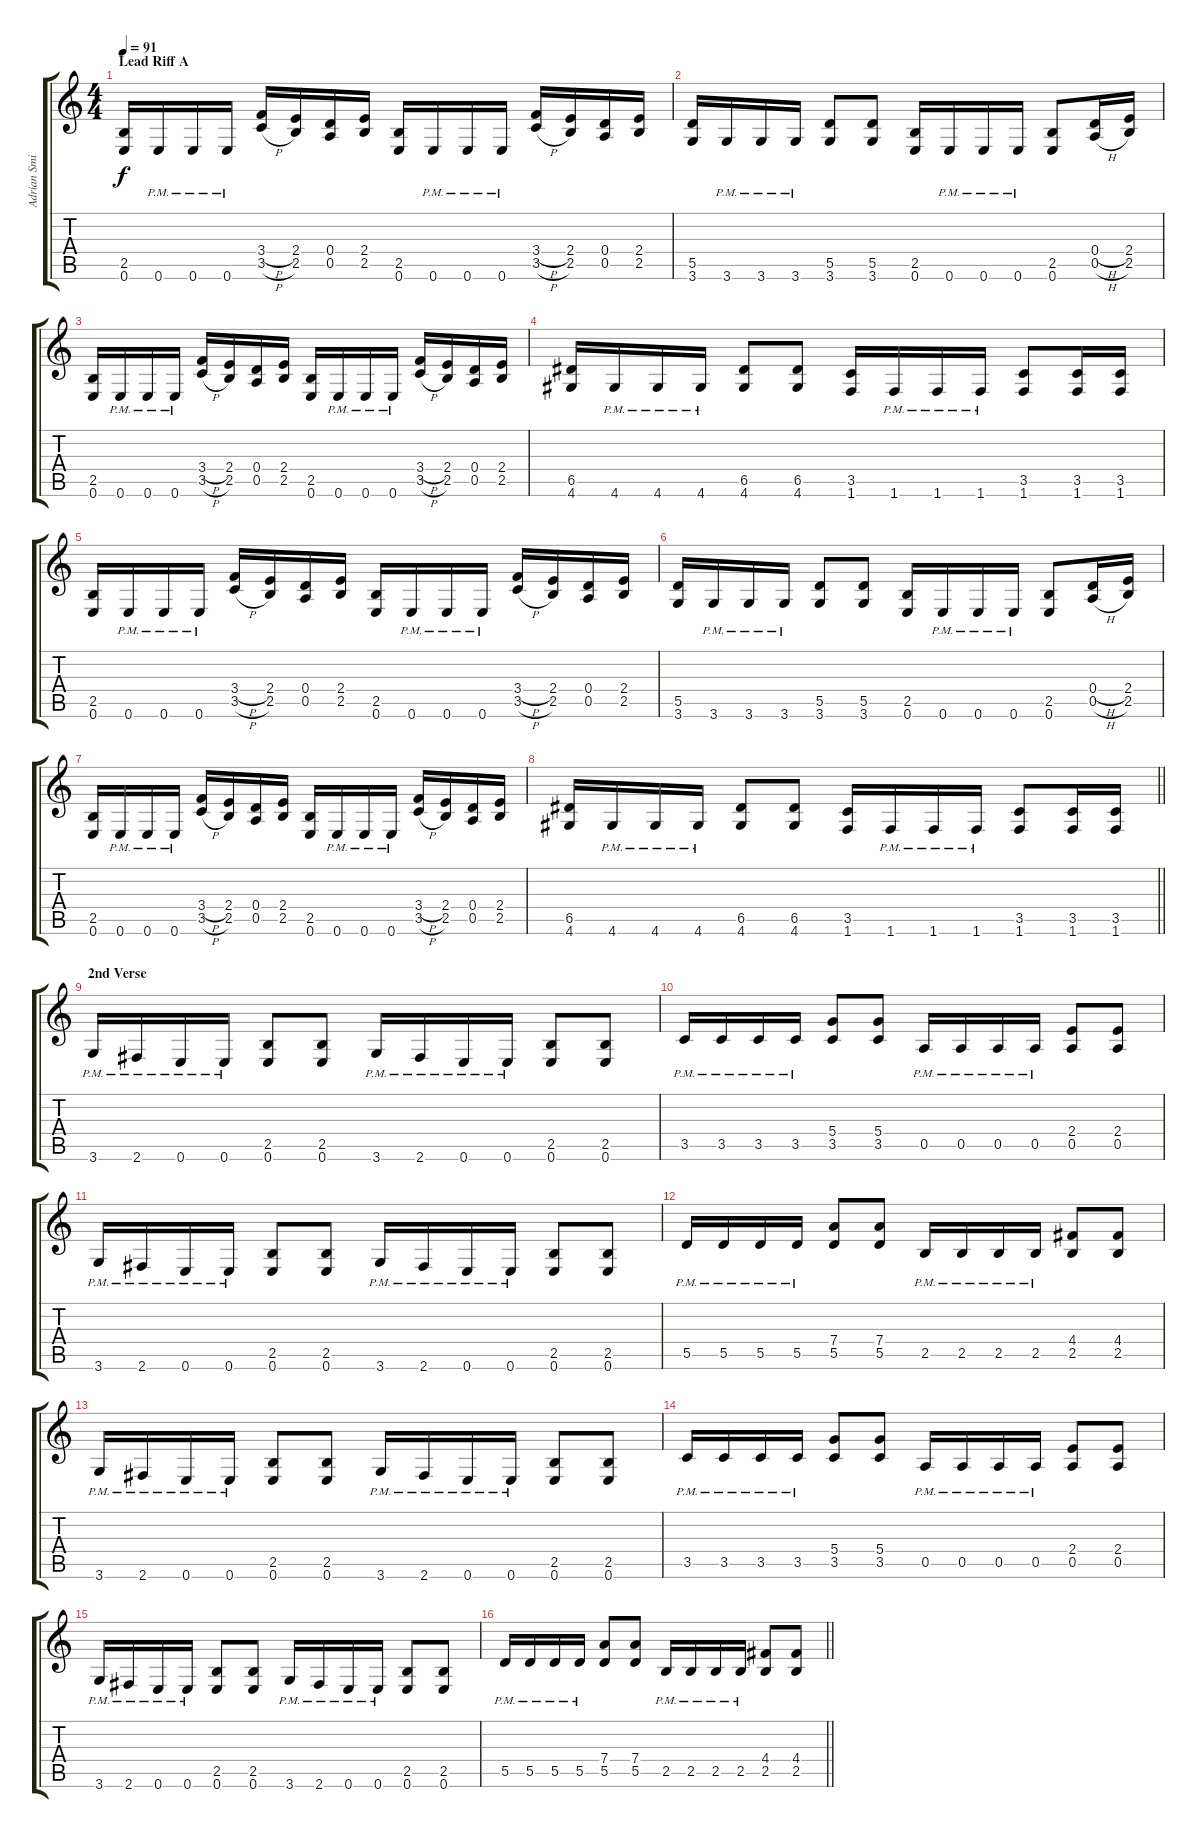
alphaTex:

\track ("Adrian Smith" "Adrian Smi") {instrument distortionguitar}
\staff {score tabs}
\tuning (E4 B3 G3 D3 A2 E2) {hide}
\ts (4 4)
\section ("" "Lead Riff A")
\tempo 91
\clef g2
\ks c
(2.5 0.6).16{dy f} 0.6{pm}.16 0.6{pm}.16 0.6{pm}.16 (3.4{h} 3.5{h}).16 (2.4 2.5).16 (0.4 0.5).16 (2.4 2.5).16 (2.5 0.6).16 0.6{pm}.16 0.6{pm}.16 0.6{pm}.16 (3.4{h} 3.5{h}).16 (2.4 2.5).16 (0.4 0.5).16 (2.4 2.5).16 |
(5.5 3.6).16 3.6{pm}.16 3.6{pm}.16 3.6{pm}.16 (5.5 3.6).8 (5.5 3.6).8 (2.5 0.6).16 0.6{pm}.16 0.6{pm}.16 0.6{pm}.16 (2.5 0.6).8 (0.4{h} 0.5{h}).16 (2.4 2.5).16 |
(2.5 0.6).16 0.6{pm}.16 0.6{pm}.16 0.6{pm}.16 (3.4{h} 3.5{h}).16 (2.4 2.5).16 (0.4 0.5).16 (2.4 2.5).16 (2.5 0.6).16 0.6{pm}.16 0.6{pm}.16 0.6{pm}.16 (3.4{h} 3.5{h}).16 (2.4 2.5).16 (0.4 0.5).16 (2.4 2.5).16 |
(6.5 4.6).16 4.6{pm}.16 4.6{pm}.16 4.6{pm}.16 (6.5 4.6).8 (6.5 4.6).8 (3.5 1.6).16 1.6{pm}.16 1.6{pm}.16 1.6{pm}.16 (3.5 1.6).8 (3.5 1.6).16 (3.5 1.6).16 |
(2.5 0.6).16 0.6{pm}.16 0.6{pm}.16 0.6{pm}.16 (3.4{h} 3.5{h}).16 (2.4 2.5).16 (0.4 0.5).16 (2.4 2.5).16 (2.5 0.6).16 0.6{pm}.16 0.6{pm}.16 0.6{pm}.16 (3.4{h} 3.5{h}).16 (2.4 2.5).16 (0.4 0.5).16 (2.4 2.5).16 |
(5.5 3.6).16 3.6{pm}.16 3.6{pm}.16 3.6{pm}.16 (5.5 3.6).8 (5.5 3.6).8 (2.5 0.6).16 0.6{pm}.16 0.6{pm}.16 0.6{pm}.16 (2.5 0.6).8 (0.4{h} 0.5{h}).16 (2.4 2.5).16 |
(2.5 0.6).16 0.6{pm}.16 0.6{pm}.16 0.6{pm}.16 (3.4{h} 3.5{h}).16 (2.4 2.5).16 (0.4 0.5).16 (2.4 2.5).16 (2.5 0.6).16 0.6{pm}.16 0.6{pm}.16 0.6{pm}.16 (3.4{h} 3.5{h}).16 (2.4 2.5).16 (0.4 0.5).16 (2.4 2.5).16 |
\barLineRight lightlight
(6.5 4.6).16 4.6{pm}.16 4.6{pm}.16 4.6{pm}.16 (6.5 4.6).8 (6.5 4.6).8 (3.5 1.6).16 1.6{pm}.16 1.6{pm}.16 1.6{pm}.16 (3.5 1.6).8 (3.5 1.6).16 (3.5 1.6).16 |
\section ("" "2nd Verse")
3.6{pm}.16 2.6{pm}.16 0.6{pm}.16 0.6{pm}.16 (2.5 0.6).8 (2.5 0.6).8 3.6{pm}.16 2.6{pm}.16 0.6{pm}.16 0.6{pm}.16 (2.5 0.6).8 (2.5 0.6).8 |
3.5{pm}.16 3.5{pm}.16 3.5{pm}.16 3.5{pm}.16 (5.4 3.5).8 (5.4 3.5).8 0.5{pm}.16 0.5{pm}.16 0.5{pm}.16 0.5{pm}.16 (2.4 0.5).8 (2.4 0.5).8 |
3.6{pm}.16 2.6{pm}.16 0.6{pm}.16 0.6{pm}.16 (2.5 0.6).8 (2.5 0.6).8 3.6{pm}.16 2.6{pm}.16 0.6{pm}.16 0.6{pm}.16 (2.5 0.6).8 (2.5 0.6).8 |
5.5{pm}.16 5.5{pm}.16 5.5{pm}.16 5.5{pm}.16 (7.4 5.5).8 (7.4 5.5).8 2.5{pm}.16 2.5{pm}.16 2.5{pm}.16 2.5{pm}.16 (4.4 2.5).8 (4.4 2.5).8 |
3.6{pm}.16 2.6{pm}.16 0.6{pm}.16 0.6{pm}.16 (2.5 0.6).8 (2.5 0.6).8 3.6{pm}.16 2.6{pm}.16 0.6{pm}.16 0.6{pm}.16 (2.5 0.6).8 (2.5 0.6).8 |
3.5{pm}.16 3.5{pm}.16 3.5{pm}.16 3.5{pm}.16 (5.4 3.5).8 (5.4 3.5).8 0.5{pm}.16 0.5{pm}.16 0.5{pm}.16 0.5{pm}.16 (2.4 0.5).8 (2.4 0.5).8 |
3.6{pm}.16 2.6{pm}.16 0.6{pm}.16 0.6{pm}.16 (2.5 0.6).8 (2.5 0.6).8 3.6{pm}.16 2.6{pm}.16 0.6{pm}.16 0.6{pm}.16 (2.5 0.6).8 (2.5 0.6).8 |
\barLineRight lightlight
5.5{pm}.16 5.5{pm}.16 5.5{pm}.16 5.5{pm}.16 (7.4 5.5).8 (7.4 5.5).8 2.5{pm}.16 2.5{pm}.16 2.5{pm}.16 2.5{pm}.16 (4.4 2.5).8 (4.4 2.5).8
